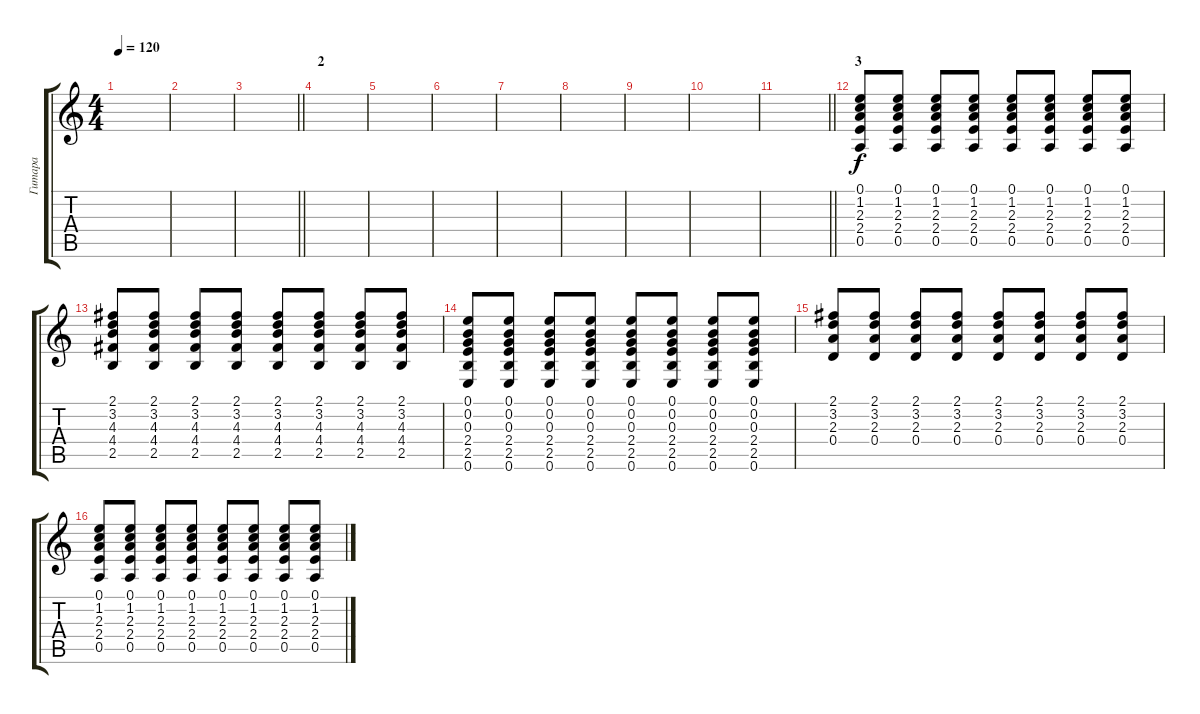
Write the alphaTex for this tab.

\track ("Гитара" "Гитара") {instrument acousticguitarsteel}
\staff {score tabs}
\tuning (E4 B3 G3 D3 A2 E2) {hide}
\ts (4 4)
\tempo 120
\clef g2
\ks c
|
|
\barLineRight lightlight
|
\section ("" "2")
|
|
|
|
|
|
|
\barLineRight lightlight
|
\section ("" "3")
(0.1 1.2 2.3 2.4 0.5).8 (0.1 1.2 2.3 2.4 0.5).8 (0.1 1.2 2.3 2.4 0.5).8 (0.1 1.2 2.3 2.4 0.5).8 (0.1 1.2 2.3 2.4 0.5).8 (0.1 1.2 2.3 2.4 0.5).8 (0.1 1.2 2.3 2.4 0.5).8 (0.1 1.2 2.3 2.4 0.5).8 |
(2.1 3.2 4.3 4.4 2.5).8 (2.1 3.2 4.3 4.4 2.5).8 (2.1 3.2 4.3 4.4 2.5).8 (2.1 3.2 4.3 4.4 2.5).8 (2.1 3.2 4.3 4.4 2.5).8 (2.1 3.2 4.3 4.4 2.5).8 (2.1 3.2 4.3 4.4 2.5).8 (2.1 3.2 4.3 4.4 2.5).8 |
(0.1 0.2 0.3 2.4 2.5 0.6).8 (0.1 0.2 0.3 2.4 2.5 0.6).8 (0.1 0.2 0.3 2.4 2.5 0.6).8 (0.1 0.2 0.3 2.4 2.5 0.6).8 (0.1 0.2 0.3 2.4 2.5 0.6).8 (0.1 0.2 0.3 2.4 2.5 0.6).8 (0.1 0.2 0.3 2.4 2.5 0.6).8 (0.1 0.2 0.3 2.4 2.5 0.6).8 |
(2.1 3.2 2.3 0.4).8 (2.1 3.2 2.3 0.4).8 (2.1 3.2 2.3 0.4).8 (2.1 3.2 2.3 0.4).8 (2.1 3.2 2.3 0.4).8 (2.1 3.2 2.3 0.4).8 (2.1 3.2 2.3 0.4).8 (2.1 3.2 2.3 0.4).8 |
(0.1 1.2 2.3 2.4 0.5).8 (0.1 1.2 2.3 2.4 0.5).8 (0.1 1.2 2.3 2.4 0.5).8 (0.1 1.2 2.3 2.4 0.5).8 (0.1 1.2 2.3 2.4 0.5).8 (0.1 1.2 2.3 2.4 0.5).8 (0.1 1.2 2.3 2.4 0.5).8 (0.1 1.2 2.3 2.4 0.5).8
